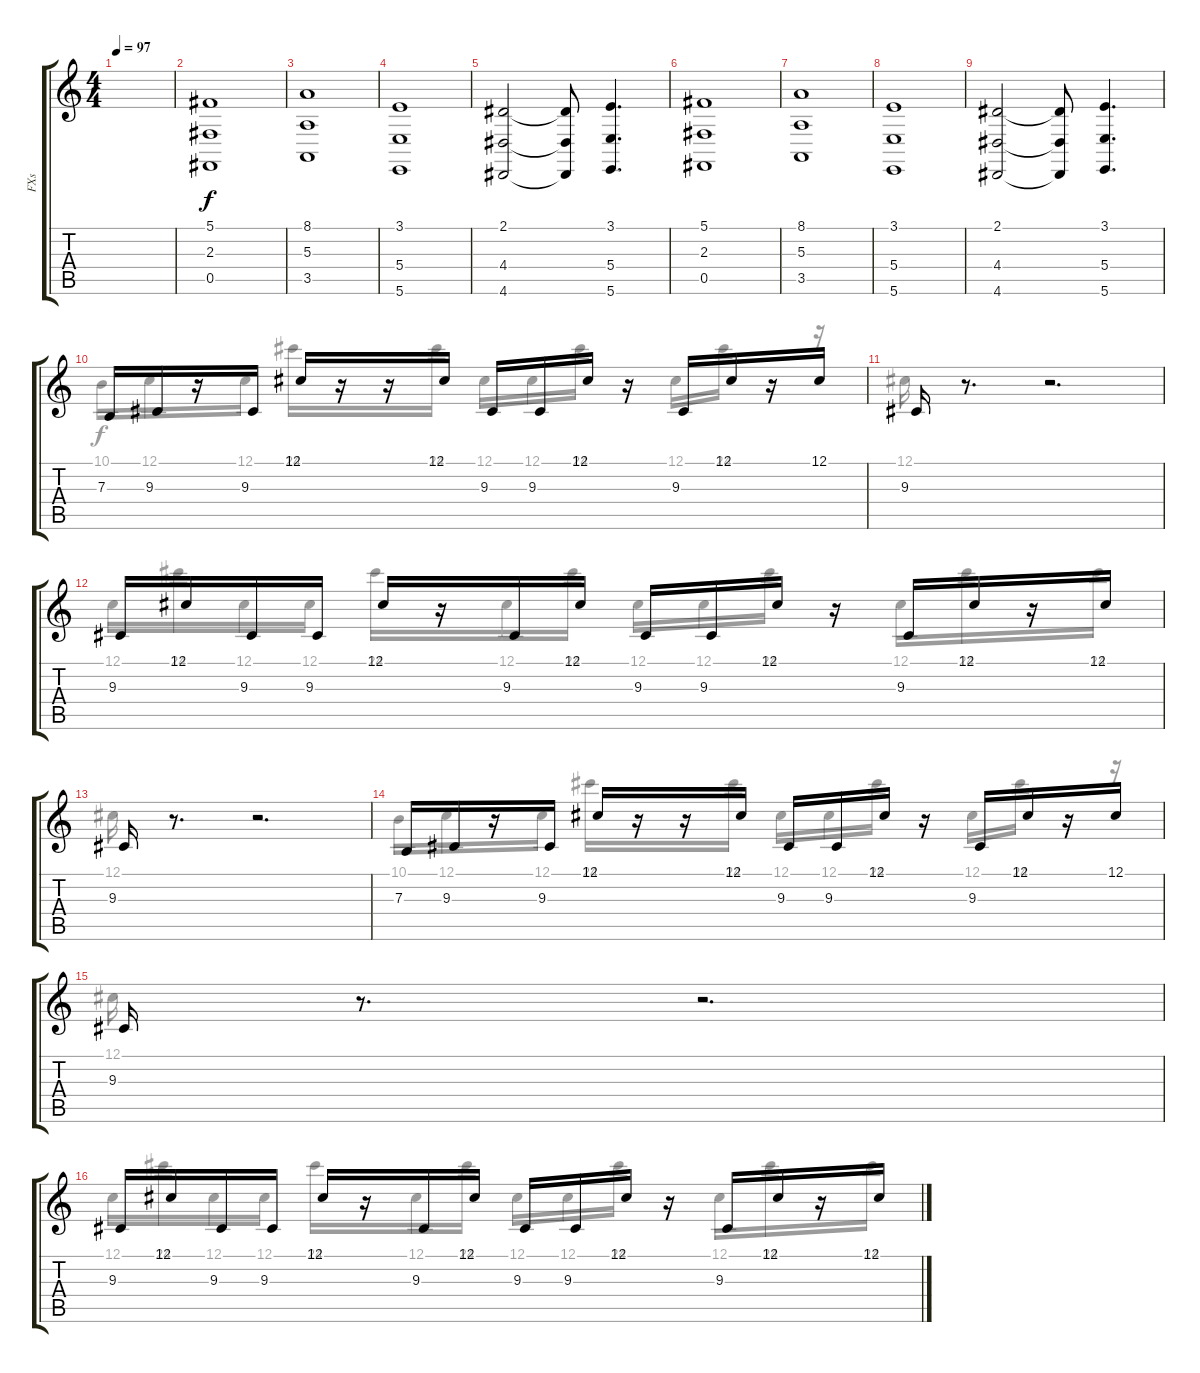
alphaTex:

\track ("FXs" "FXs") {instrument steeldrums}
\staff {score tabs}
\tuning (Db4 Ab3 E3 B2 Gb2 B1) {hide}
\voice
\ts (4 4)
\tempo 97
\clef g2
\ks c
|
(5.1 2.3 0.5).1{dy f volume 11 instrument stringensemble1} |
(8.1 5.3 3.5).1 |
(3.1 5.4 5.6).1 |
(2.1 4.4 4.6).2 (2.1{t} 4.4{t} 4.6{t}).8 (3.1 5.4 5.6).4{d} |
(5.1 2.3 0.5).1 |
(8.1 5.3 3.5).1 |
(3.1 5.4 5.6).1 |
(2.1 4.4 4.6).2 (2.1{t} 4.4{t} 4.6{t}).8 (3.1 5.4 5.6).4{d} |
7.3.16{volume 11 instrument lead2sawtooth} 9.3.16 r.16 9.3.16 12.1.16 r.16 r.16 12.1.16 9.3.16 9.3.16 12.1.16 r.16 9.3.16 12.1.16 r.16 12.1.16 |
9.3.16 r.8{d} r.2{d} |
9.3.16 12.1.16 9.3.16 9.3.16 12.1.16 r.16 9.3.16 12.1.16 9.3.16 9.3.16 12.1.16 r.16 9.3.16 12.1.16 r.16 12.1.16 |
9.3.16 r.8{d} r.2{d} |
7.3.16 9.3.16 r.16 9.3.16 12.1.16 r.16 r.16 12.1.16 9.3.16 9.3.16 12.1.16 r.16 9.3.16 12.1.16 r.16 12.1.16 |
9.3.16 r.8{d} r.2{d} |
9.3.16 12.1.16 9.3.16 9.3.16 12.1.16 r.16 9.3.16 12.1.16 9.3.16 9.3.16 12.1.16 r.16 9.3.16 12.1.16 r.16 12.1.16
\voice
\clef g2
\ottava regular
\simile none
\ks c
|
|
|
|
|
|
|
|
|
10.1.16 12.1.16 r.16 12.1.16 24.1.16 r.16 r.16 24.1.16 12.1.16 12.1.16 24.1.16 r.16 12.1.16 24.1.16 r.16 r.16 |
12.1.16 r.8{d} r.2{d} |
12.1.16 24.1.16 12.1.16 12.1.16 24.1.16 r.16 12.1.16 24.1.16 12.1.16 12.1.16 24.1.16 r.16 12.1.16 24.1.16 r.16 24.1.16 |
12.1.16 r.8{d} r.2{d} |
10.1.16 12.1.16 r.16 12.1.16 24.1.16 r.16 r.16 24.1.16 12.1.16 12.1.16 24.1.16 r.16 12.1.16 24.1.16 r.16 r.16 |
12.1.16 r.8{d} r.2{d} |
12.1.16 24.1.16 12.1.16 12.1.16 24.1.16 r.16 12.1.16 24.1.16 12.1.16 12.1.16 24.1.16 r.16 12.1.16 24.1.16 r.16 24.1.16
